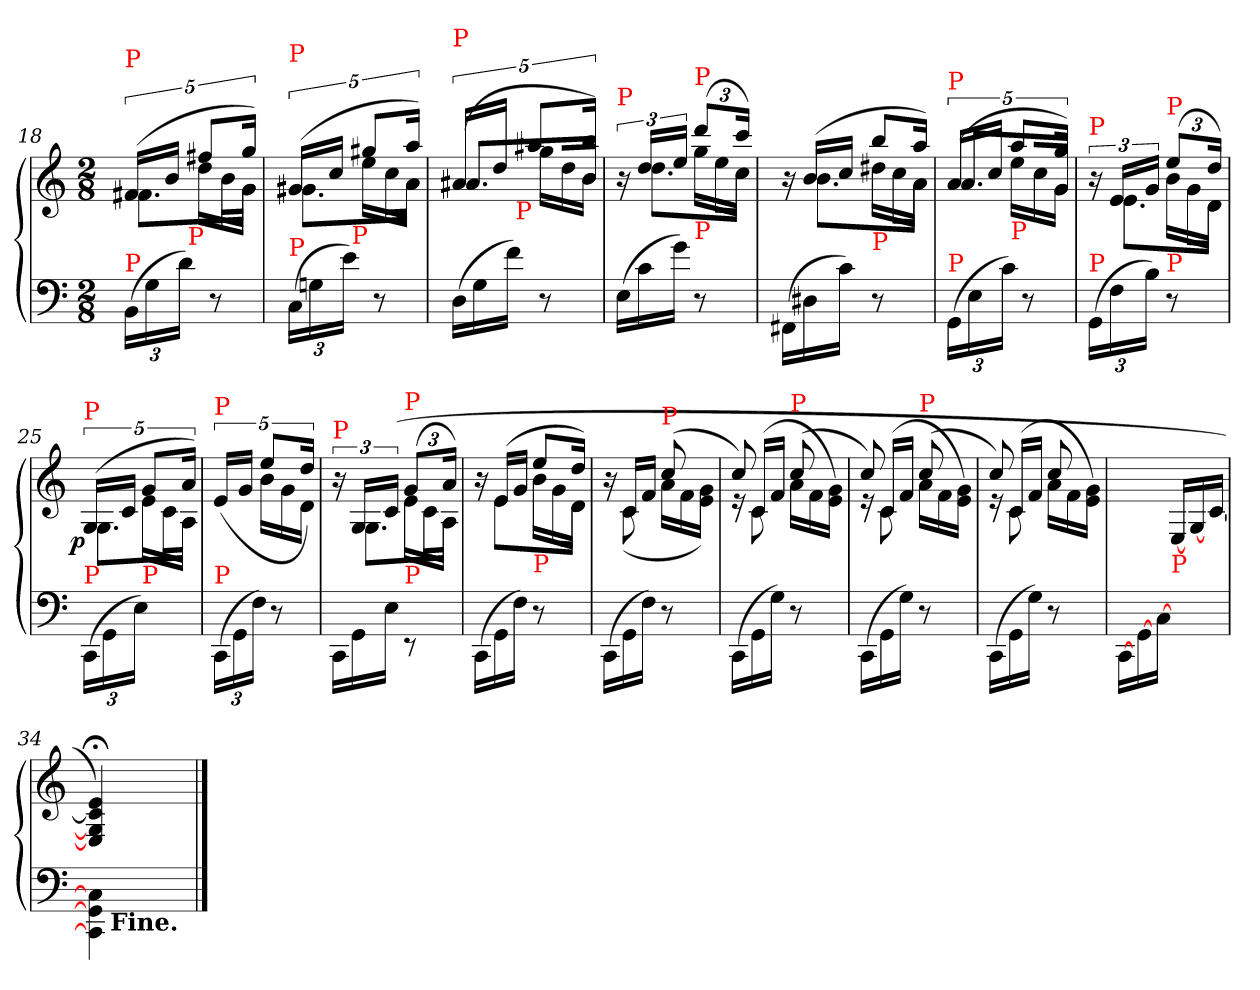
**kern	**kern	**dynam
*part1	*part1	*part1
*staff2	*staff1	*staff1/2
*clefF4	*clefG2	*
*k[]	*k[]	*
*M2/8	*M2/8	*
=18	=18	=18
*	*^	*
*Xbrackettup	*	*Xtuplet	*
*	*	*^	*
!	!LO:TX:a:color=red:t=P	!	!	!
!LO:TX:a:color=red:t=P	!	!	!	!
(>24BBLL	(>20f#XLL	20ryy	10.f#X\L	.
24G	.	.	.	.
.	20bJJ	20ryy	.	.
24dJJ)	.	.	.	.
!	!LO:TX:b:color=red:t=P	!	!	!
.	10ff#XL	20dd\LL	.	.
8r	.	.	.	.
.	.	20b\	20ryy	.
.	20ggJk)	20g\JJ	20g\Jk	.
=19	=19	=19	=19	=19
*	*tuplet	*Xtuplet	*	*
!	!LO:TX:a:color=red:t=P	!	!	!
!LO:TX:a:color=red:t=P	!	!	!	!
(>24CLL	(>20g#XLL	20ryy	10.g#X\L	.
24Gn	.	.	.	.
.	20ccJJ	20ryy	.	.
24eJJ)	.	.	.	.
!	!LO:TX:b:color=red:t=P	!	!	!
.	10gg#XL	20ee\LL	.	.
8r	.	.	.	.
.	.	20cc\	20ryy	.
.	20aaJk)	20a\JJ	20a\Jk	.
=20	=20	=20	=20	=20
*Xtuplet	*tuplet	*Xtuplet	*	*
!	!LO:TX:a:color=red:t=P	!	!	!
(>24DLL	(>20a#XLL	20ryy	10.a#XL	.
24G	.	.	.	.
.	20ddJJ	20ryy	.	.
24fJJ)	.	.	.	.
!	!LO:TX:b:color=red:t=P	!	!	!
.	10aa#XL	20gg\LL	.	.
8r	.	.	.	.
.	.	20dd\	20ryy	.
.	20bbJk)	20b\JJ	20bJk	.
=21	=21	=21	=21	=21
*	*tuplet	*	*Xtuplet	*
!	!LO:TX:a:color=red:t=P	!	!	!
(>24E\LL	24r	8ryy	24ryy	.
24c\	24dd/LL	.	12.dd\L	.
24g\JJ)	(>24ee/JJ	.	.	.
*	*tuplet	*	*	*
*	*Xbrackettup	*Xtuplet	*	*
!	!LO:TX:a:color=red:t=P	!	!	!
!	!LO:TX:b:color=red:t=P	!	!	!
8r	(>12dddL	24gg\LL	.	.
.	.	24ee\	24ryy	.
.	24cccJk)	24cc\JJ	24ccJk	.
=22	=22	=22	=22	=22
(>24FF#X\LL	24r	8ryy	24ryy	.
24D#X\	(>24b/LL	.	12.b\L	.
24c\JJ)	24cc/JJ	.	.	.
!	!LO:TX:b:color=red:t=P	!	!	!
8r	12bbL	24dd#X\LL	.	.
.	.	24cc\	24ryy	.
.	24aaJk)	24a\JJ	24a\Jk	.
=23	=23	=23	=23	=23
*tuplet	*tuplet	*	*	*
*	*brackettup	*Xtuplet	*	*
!	!LO:TX:a:color=red:t=P	!	!	!
!LO:TX:a:color=red:t=P	!	!	!	!
(>24GG\LL	(>20aLL	20ryy	10.aL	.
24E\	.	.	.	.
.	20ccJJ	20ryy	.	.
24c\JJ)	.	.	.	.
!	!LO:TX:b:color=red:t=P	!	!	!
.	10aaL	20ee\LL	.	.
8r	.	.	.	.
.	.	20cc\	20ryy	.
.	20ggJk)	20g\JJ	20gJk	.
=24	=24	=24	=24	=24
*	*tuplet	*	*Xtuplet	*
!	!LO:TX:a:color=red:t=P	!	!	!
!LO:TX:a:color=red:t=P	!	!	!	!
(>24GG\LL	24r	8ryy	24ryy	.
24F\	24eLL	.	12.e\L	.
24B\JJ)	(>24gJJ	.	.	.
*	*tuplet	*	*	*
*	*Xbrackettup	*Xtuplet	*	*
!	!LO:TX:b:color=red:t=P	!	!	!
!	!LO:TX:a:color=red:t=P	!	!	!
8r	(>12eeL	24b\LL	.	.
.	.	24g\	24ryy	.
.	24ddJk)	24d\JJ	24d\Jk	.
=25	=25	=25	=25	=25
*	*tuplet	*	*	*
*	*brackettup	*Xtuplet	*	*
!	!LO:TX:a:color=red:t=P	!	!	!
!LO:TX:a:color=red:t=P	!	!	!	!
!	!	!	!	!LO:DY:rj
(>24CC\LL	(>20G/LL	20ryy	10.G\L	p
24GG\	.	.	.	.
.	20cJJ	20ryy	.	.
24E\JJ)	.	.	.	.
!	!LO:TX:b:color=red:t=P	!	!	!
.	10gL	20e\LL	.	.
8ryy	.	.	.	.
.	.	20c\	20ryy	.
.	20aJk)	20A\JJ	20A\Jk	.
*	*	*v	*v	*
=26	=26	=26	=26
*	*tuplet	*Xtuplet	*
*	*	*^	*
!	!LO:TX:a:color=red:t=P	!	!	!
!LO:TX:a:color=red:t=P	!	!	!	!
*	*	*v	*v	*
(>24CC\LL	(>20eLL	20ryy	.
24GG\	.	.	.
.	20gJJ	20ryy	.
24F\JJ)	.	.	.
.	10eeL	20b\LL	.
8r	.	.	.
.	.	20g\	.
.	20ddJk)	20d\JJ	.
=27	=27	=27	=27
*	*	*^	*
*Xtuplet	*tuplet	*	*Xtuplet	*
!	!LO:TX:a:color=red:t=P	!	!	!
24CCLL	24r	8ryy	24ryy	.
24GG\	24G/LL	.	12.G\L	.
24E\JJ	(>24cJJ	.	.	.
*	*tuplet	*	*	*
*	*Xbrackettup	*Xtuplet	*	*
!	!LO:TX:a:color=red:t=P	!	!	!
!	!LO:TX:b:color=red:t=P	!	!	!
8rEE	(>12gL	24e\LL	.	.
.	.	24c\	24ryy	.
.	24aJk)	24A\JJ	24A\Jk	.
=28	=28	=28	=28	=28
(>24CC\LL	24r	8ryy	24ryy	.
24GG\	(>24eLL	.	12e\L	.
24F\JJ)	24gJJ	.	.	.
!	!LO:TX:b:color=red:t=P	!	!	!
8r	12eeL	24b\LL	12ryy	.
.	.	24g\	.	.
.	24ddJk)	24d\JJ	24d\Jk	.
*	*	*v	*v	*
=29	=29	=29	=29
(>24CC\LL	24r	24ryy	.
24GG\	24cLL	(<12c	.
24F\JJ)	24fJJ	.	.
!	!LO:TX:a:color=red:t=P	!	!
8r	(>8cc/	24aLL	.
.	.	24f	.
.	.	24g 24eJJ)	.
=30	=30	=30	=30
*	*	*^	*
(>24CC\LL	8cc/)	24re	24ryy	.
24GG\	.	(<24c/LL	12c\	.
24G\JJ)	.	24f/JJ	.	.
!	!LO:TX:a:color=red:t=P	!	!	!
8r	(>8cc	24aLL	8ryy	.
.	.	24f	.	.
.	.	24g 24eJJ)	.	.
=31	=31	=31	=31	=31
(>24CC\LL	8cc/)	24re	24ryy	.
24GG\	.	(<24c/LL	12c\	.
24G\JJ)	.	24f/JJ	.	.
!	!LO:TX:a:color=red:t=P	!	!	!
8r	(>8cc	24aLL	8ryy	.
.	.	24f	.	.
.	.	24g 24eJJ)	.	.
=32	=32	=32	=32	=32
(>24CC\LL	8cc/)	24re	24ryy	.
24GG\	.	(<24c/LL	12c\	.
24G\JJ)	.	24f/JJ	.	.
8r	8cc	24aLL	8ryy	.
.	.	24f	.	.
.	.	24g 24eJJ)	.	.
*	*v	*v	*v	*
=33	=33	=33
(>[24CC\LL	8ryy	.
[24GG\	.	.
[24C\JJ	.	.
!	!LO:TX:b:color=red:t=P	!
8ryy	[24E/LL	.
.	[24G/	.
.	[24c/JJ	.
=34	=34	=34
*^	*	*
4C]\ 4GG]\ 4CC]\	12ryy	4e;</ 4c];</ 4G];</ 4E];</)	.
!	!LO:TX:b:B:t=Fine.	!	!
.	3ryy	.	.
4ryy	.	4ryy	.
.	12ryy	.	.
*v	*v	*	*
==	==	==
*-	*-	*-
